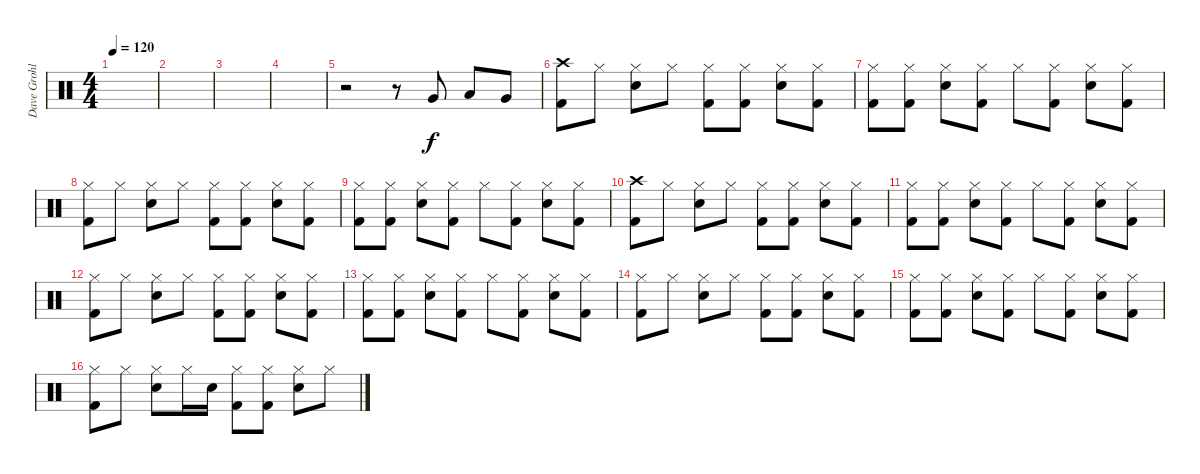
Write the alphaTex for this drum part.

\track ("Dave Grohl : Drums" "Dave Grohl") {instrument percussion}
\staff {score}
\articulation defaults
\ts (4 4)
\tempo 120
\clef neutral
\ks c
|
|
|
|
r.2 r.8 "Very Low Tom (hit)".8 "Low Tom (hit)".8 "Very Low Tom (hit)".8 |
("Crash high (hit)" "Kick (hit) 2").8 "Hi-Hat (closed)".8 ("Hi-Hat (closed)" "Snare (hit) 2").8 "Hi-Hat (closed)".8 ("Hi-Hat (closed)" "Kick (hit) 2").8 ("Hi-Hat (closed)" "Kick (hit) 2").8 ("Hi-Hat (closed)" "Snare (hit) 2").8 ("Hi-Hat (closed)" "Kick (hit) 2").8 |
("Hi-Hat (closed)" "Kick (hit) 2").8 ("Hi-Hat (closed)" "Kick (hit) 2").8 ("Hi-Hat (closed)" "Snare (hit) 2").8 ("Hi-Hat (closed)" "Kick (hit) 2").8 "Hi-Hat (closed)".8 ("Hi-Hat (closed)" "Kick (hit) 2").8 ("Hi-Hat (closed)" "Snare (hit) 2").8 ("Hi-Hat (closed)" "Kick (hit) 2").8 |
("Hi-Hat (closed)" "Kick (hit) 2").8 "Hi-Hat (closed)".8 ("Hi-Hat (closed)" "Snare (hit) 2").8 "Hi-Hat (closed)".8 ("Hi-Hat (closed)" "Kick (hit) 2").8 ("Hi-Hat (closed)" "Kick (hit) 2").8 ("Hi-Hat (closed)" "Snare (hit) 2").8 ("Hi-Hat (closed)" "Kick (hit) 2").8 |
("Hi-Hat (closed)" "Kick (hit) 2").8 ("Hi-Hat (closed)" "Kick (hit) 2").8 ("Hi-Hat (closed)" "Snare (hit) 2").8 ("Hi-Hat (closed)" "Kick (hit) 2").8 "Hi-Hat (closed)".8 ("Hi-Hat (closed)" "Kick (hit) 2").8 ("Hi-Hat (closed)" "Snare (hit) 2").8 ("Hi-Hat (closed)" "Kick (hit) 2").8 |
("Crash high (hit)" "Kick (hit) 2").8 "Hi-Hat (closed)".8 ("Hi-Hat (closed)" "Snare (hit) 2").8 "Hi-Hat (closed)".8 ("Hi-Hat (closed)" "Kick (hit) 2").8 ("Hi-Hat (closed)" "Kick (hit) 2").8 ("Hi-Hat (closed)" "Snare (hit) 2").8 ("Hi-Hat (closed)" "Kick (hit) 2").8 |
("Hi-Hat (closed)" "Kick (hit) 2").8 ("Hi-Hat (closed)" "Kick (hit) 2").8 ("Hi-Hat (closed)" "Snare (hit) 2").8 ("Hi-Hat (closed)" "Kick (hit) 2").8 "Hi-Hat (closed)".8 ("Hi-Hat (closed)" "Kick (hit) 2").8 ("Hi-Hat (closed)" "Snare (hit) 2").8 ("Hi-Hat (closed)" "Kick (hit) 2").8 |
("Hi-Hat (closed)" "Kick (hit) 2").8 "Hi-Hat (closed)".8 ("Hi-Hat (closed)" "Snare (hit) 2").8 "Hi-Hat (closed)".8 ("Hi-Hat (closed)" "Kick (hit) 2").8 ("Hi-Hat (closed)" "Kick (hit) 2").8 ("Hi-Hat (closed)" "Snare (hit) 2").8 ("Hi-Hat (closed)" "Kick (hit) 2").8 |
("Hi-Hat (closed)" "Kick (hit) 2").8 ("Hi-Hat (closed)" "Kick (hit) 2").8 ("Hi-Hat (closed)" "Snare (hit) 2").8 ("Hi-Hat (closed)" "Kick (hit) 2").8 "Hi-Hat (closed)".8 ("Hi-Hat (closed)" "Kick (hit) 2").8 ("Hi-Hat (closed)" "Snare (hit) 2").8 ("Hi-Hat (closed)" "Kick (hit) 2").8 |
("Hi-Hat (closed)" "Kick (hit) 2").8 "Hi-Hat (closed)".8 ("Hi-Hat (closed)" "Snare (hit) 2").8 "Hi-Hat (closed)".8 ("Hi-Hat (closed)" "Kick (hit) 2").8 ("Hi-Hat (closed)" "Kick (hit) 2").8 ("Hi-Hat (closed)" "Snare (hit) 2").8 ("Hi-Hat (closed)" "Kick (hit) 2").8 |
("Hi-Hat (closed)" "Kick (hit) 2").8 ("Hi-Hat (closed)" "Kick (hit) 2").8 ("Hi-Hat (closed)" "Snare (hit) 2").8 ("Hi-Hat (closed)" "Kick (hit) 2").8 "Hi-Hat (closed)".8 ("Hi-Hat (closed)" "Kick (hit) 2").8 ("Hi-Hat (closed)" "Snare (hit) 2").8 ("Hi-Hat (closed)" "Kick (hit) 2").8 |
("Hi-Hat (closed)" "Kick (hit) 2").8 "Hi-Hat (closed)".8 ("Hi-Hat (closed)" "Snare (hit) 2").8 "Hi-Hat (closed)".16 "Snare (hit) 2".16 ("Hi-Hat (closed)" "Kick (hit) 2").8 ("Hi-Hat (closed)" "Kick (hit) 2").8 ("Hi-Hat (closed)" "Snare (hit) 2").8 "Hi-Hat (closed)".8
